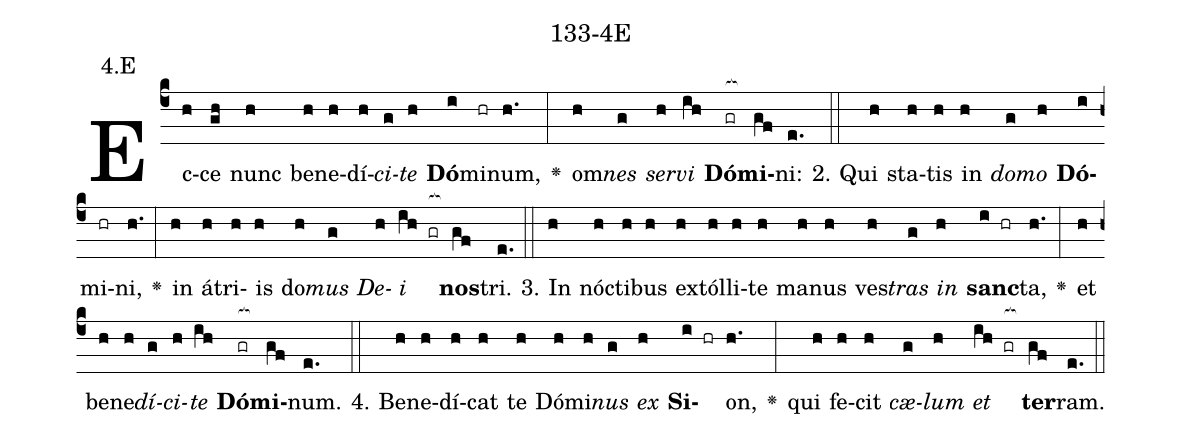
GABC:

name: 133-4E;
annotation: 4.E;
%%
(c4)Ec(h)ce(gh) nunc(h) be(h)ne(h)dí(h)<i>ci</i>(g)<i>te</i>(h) <b>Dó</b>(i)mi(hr)num,(h.) <v>\greheightstar</v>(:) om(h)<i>nes</i>(g) <i>ser</i>(h)<i>vi</i>(ih) <b>Dó</b>(gr[ocb:1{])<b>mi</b>(gf[ocb:0}])ni:(e.) (::)
2. Qui(h) sta(h)tis(h) in(h) <i>do</i>(g)<i>mo</i>(h) <b>Dó</b>(i)mi(hr)ni,(h.) <v>\greheightstar</v>(:) in(h) á(h)tri(h)is(h) do(h)<i>mus</i>(g) <i>De</i>(h)<i>i</i>(ih gr[ocb:1{]) <b>nos</b>(gf[ocb:0}])tri.(e.) (::)
3. In(h) nóc(h)ti(h)bus(h) ex(h)tól(h)li(h)te(h) ma(h)nus(h) ves(h)<i>tras</i>(g) <i>in</i>(h) <b>sanc</b>(i hr)ta,(h.) <v>\greheightstar</v>(:) et(h) be(h)ne(h)<i>dí</i>(g)<i>ci</i>(h)<i>te</i>(ih) <b>Dó</b>(gr[ocb:1{])<b>mi</b>(gf[ocb:0}])num.(e.) (::)
4. Be(h)ne(h)dí(h)cat(h) te(h) Dó(h)mi(h)<i>nus</i>(g) <i>ex</i>(h) <b>Si</b>(i hr)on,(h.) <v>\greheightstar</v>(:) qui(h) fe(h)cit(h) <i>cæ</i>(g)<i>lum</i>(h) <i>et</i>(ih gr[ocb:1{]) <b>ter</b>(gf[ocb:0}])ram.(e.) (::)
